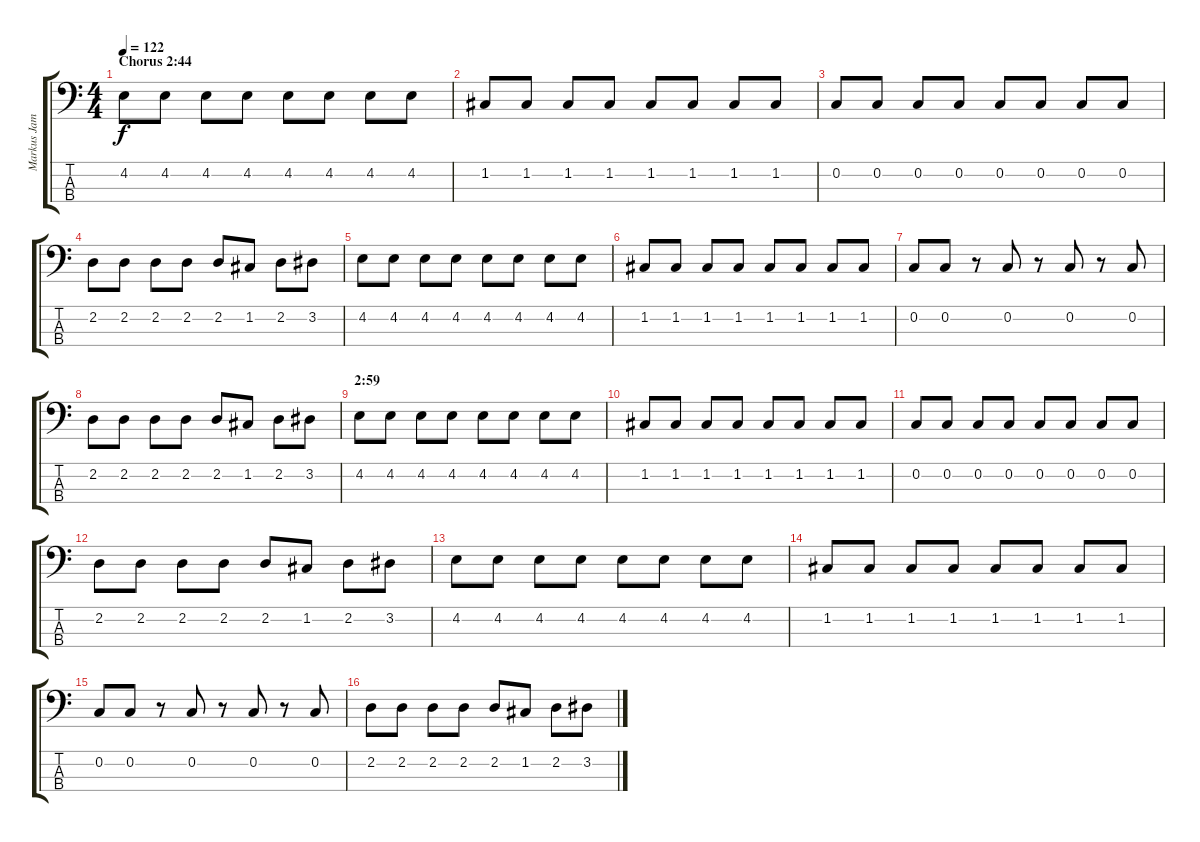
\track ("Markus James [Bass]" "Markus Jam") {instrument electricbassfinger}
\staff {score tabs}
\tuning (F2 C2 G1 C1) {hide}
\ts (4 4)
\section ("" "Chorus 2:44")
\tempo 122
\clef f4
\ks c
4.2.8{dy f} 4.2.8 4.2.8 4.2.8 4.2.8 4.2.8 4.2.8 4.2.8 |
1.2.8 1.2.8 1.2.8 1.2.8 1.2.8 1.2.8 1.2.8 1.2.8 |
0.2.8 0.2.8 0.2.8 0.2.8 0.2.8 0.2.8 0.2.8 0.2.8 |
2.2.8 2.2.8 2.2.8 2.2.8 2.2.8 1.2.8 2.2.8 3.2.8 |
4.2.8 4.2.8 4.2.8 4.2.8 4.2.8 4.2.8 4.2.8 4.2.8 |
1.2.8 1.2.8 1.2.8 1.2.8 1.2.8 1.2.8 1.2.8 1.2.8 |
0.2.8 0.2.8 r.8 0.2.8 r.8 0.2.8 r.8 0.2.8 |
2.2.8 2.2.8 2.2.8 2.2.8 2.2.8 1.2.8 2.2.8 3.2.8 |
\section ("" "2:59")
4.2.8 4.2.8 4.2.8 4.2.8 4.2.8 4.2.8 4.2.8 4.2.8 |
1.2.8 1.2.8 1.2.8 1.2.8 1.2.8 1.2.8 1.2.8 1.2.8 |
0.2.8 0.2.8 0.2.8 0.2.8 0.2.8 0.2.8 0.2.8 0.2.8 |
2.2.8 2.2.8 2.2.8 2.2.8 2.2.8 1.2.8 2.2.8 3.2.8 |
4.2.8 4.2.8 4.2.8 4.2.8 4.2.8 4.2.8 4.2.8 4.2.8 |
1.2.8 1.2.8 1.2.8 1.2.8 1.2.8 1.2.8 1.2.8 1.2.8 |
0.2.8 0.2.8 r.8 0.2.8 r.8 0.2.8 r.8 0.2.8 |
2.2.8 2.2.8 2.2.8 2.2.8 2.2.8 1.2.8 2.2.8 3.2.8
